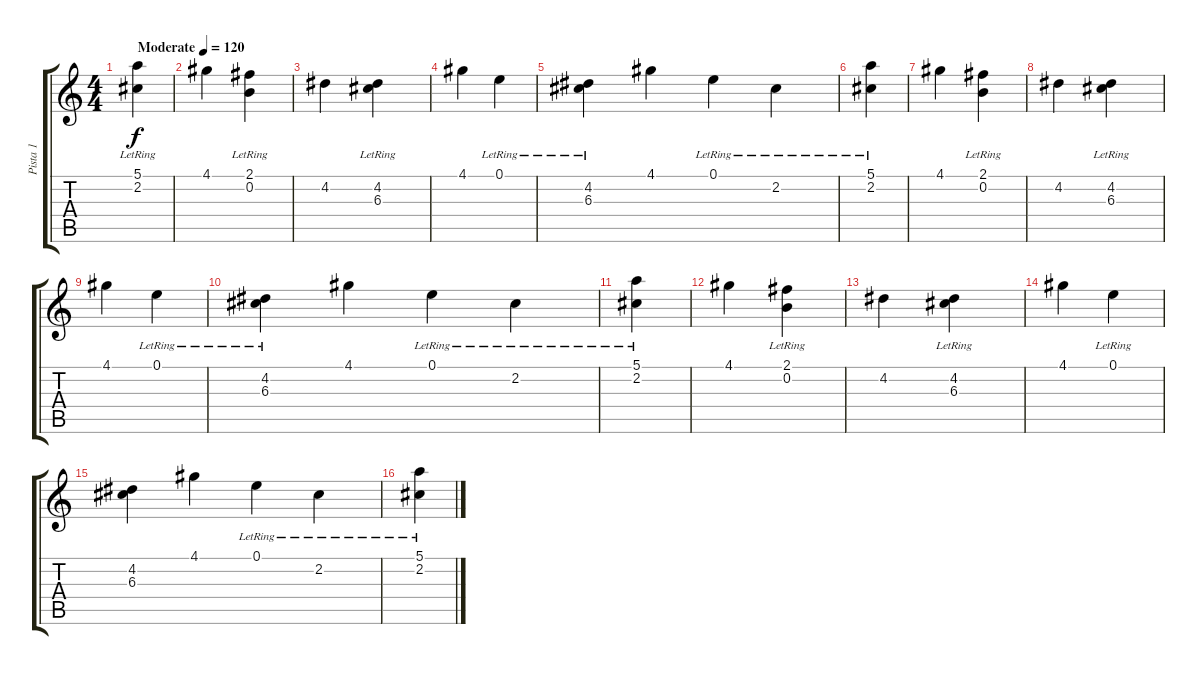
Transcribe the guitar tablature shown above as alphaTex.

\track ("Pista 1" "Pista 1") {instrument acousticguitarsteel}
\staff {score tabs}
\tuning (E4 B3 G3 D3 A2 E2) {hide}
\ts (4 4)
\tempo (120 "Moderate")
\clef g2
\ks c
(5.1{lr} 2.2{lr}).4{dy f instrument acousticguitarsteel} |
4.1.4 (2.1{lr} 0.2{lr}).4 |
4.2.4 (4.2{lr} 6.3{lr}).4 |
4.1.4 0.1{lr}.4 |
(4.2{lr} 6.3{lr}).4 4.1.4 0.1{lr}.4 2.2{lr}.4 |
(5.1{lr} 2.2{lr}).4 |
4.1.4 (2.1{lr} 0.2{lr}).4 |
4.2.4 (4.2{lr} 6.3{lr}).4 |
4.1.4 0.1{lr}.4 |
(4.2{lr} 6.3{lr}).4 4.1.4 0.1{lr}.4 2.2{lr}.4 |
(5.1 2.2{lr}).4 |
4.1.4 (2.1{lr} 0.2).4 |
4.2.4 (4.2{lr} 6.3).4 |
4.1.4 0.1{lr}.4 |
(4.2 6.3).4 4.1.4 0.1{lr}.4 2.2{lr}.4 |
(5.1{lr} 2.2).4
